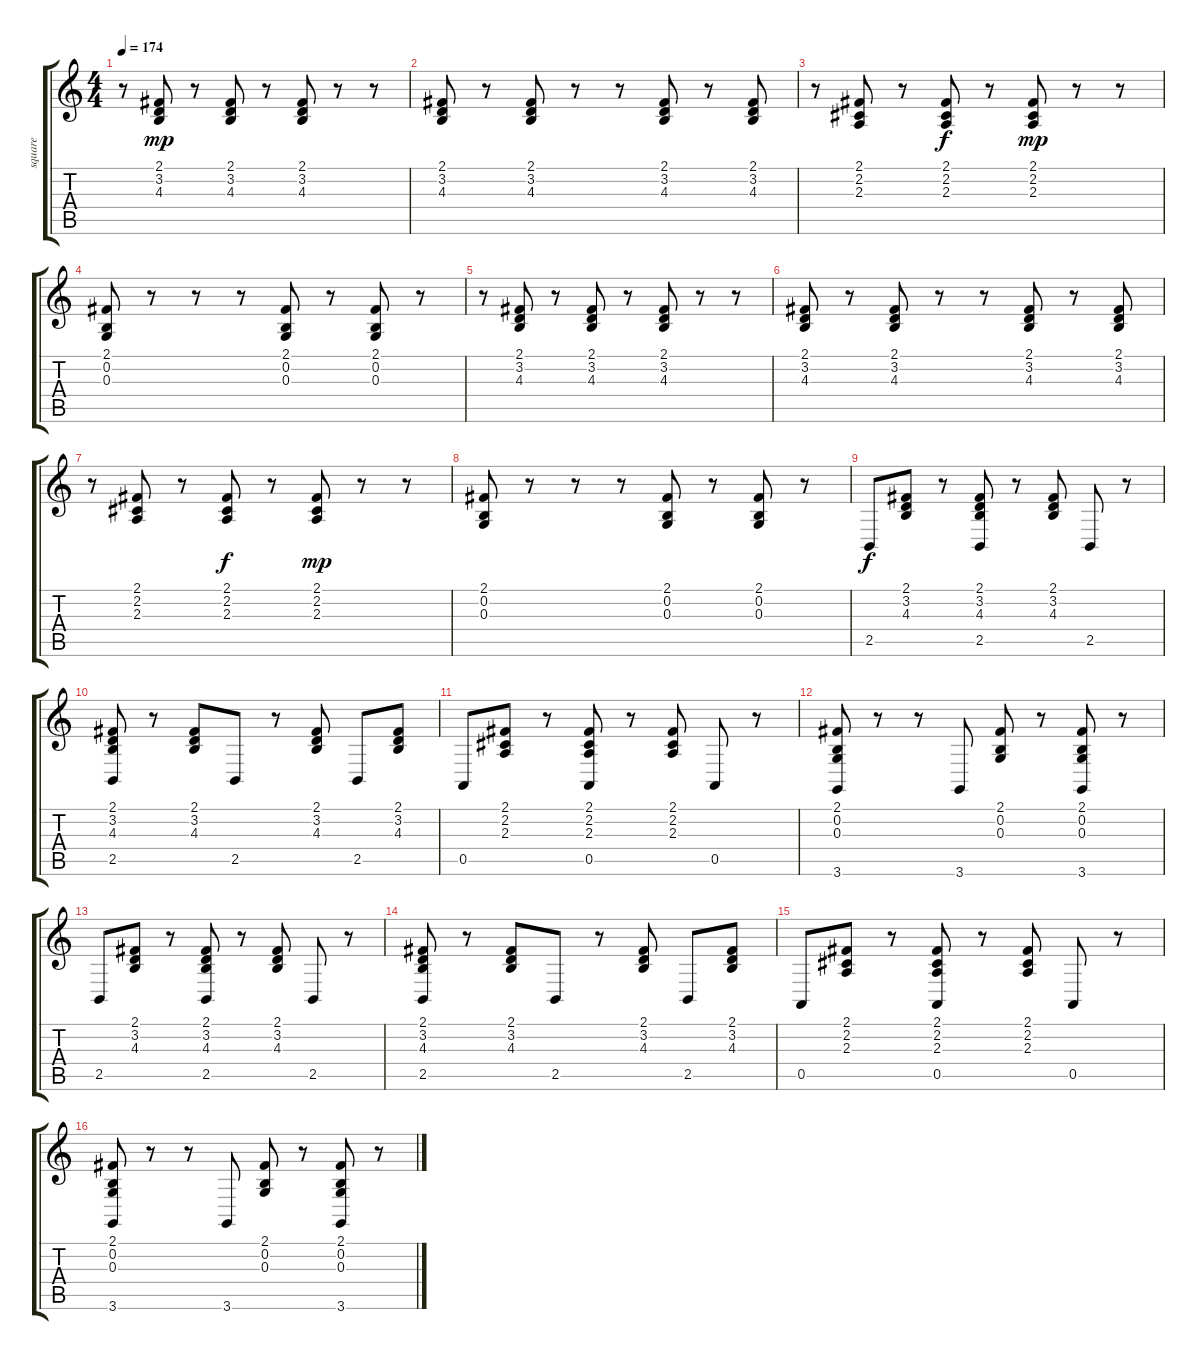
\track ("square" "square") {instrument lead1square}
\staff {score tabs}
\tuning (E4 B3 G3 D3 A2 E2) {hide}
\ts (4 4)
\tempo 174
\clef g2
\ks c
r.8{dy mp} (2.1 3.2 4.3).8 r.8 (2.1 3.2 4.3).8 r.8 (2.1 3.2 4.3).8 r.8 r.8 |
(2.1 3.2 4.3).8 r.8 (2.1 3.2 4.3).8 r.8 r.8 (2.1 3.2 4.3).8 r.8 (2.1 3.2 4.3).8 |
r.8 (2.1 2.2 2.3).8 r.8 (2.1 2.2 2.3).8{dy f} r.8 (2.1 2.2 2.3).8{dy mp} r.8 r.8 |
(2.1 0.2 0.3).8 r.8 r.8 r.8 (2.1 0.2 0.3).8 r.8 (2.1 0.2 0.3).8 r.8 |
r.8 (2.1 3.2 4.3).8 r.8 (2.1 3.2 4.3).8 r.8 (2.1 3.2 4.3).8 r.8 r.8 |
(2.1 3.2 4.3).8 r.8 (2.1 3.2 4.3).8 r.8 r.8 (2.1 3.2 4.3).8 r.8 (2.1 3.2 4.3).8 |
r.8 (2.1 2.2 2.3).8 r.8 (2.1 2.2 2.3).8{dy f} r.8 (2.1 2.2 2.3).8{dy mp} r.8 r.8 |
(2.1 0.2 0.3).8 r.8 r.8 r.8 (2.1 0.2 0.3).8 r.8 (2.1 0.2 0.3).8 r.8 |
2.5.8{dy f} (2.1 3.2 4.3).8 r.8 (2.1 3.2 4.3 2.5).8 r.8 (2.1 3.2 4.3).8 2.5.8 r.8 |
(2.1 3.2 4.3 2.5).8 r.8 (2.1 3.2 4.3).8 2.5.8 r.8 (2.1 3.2 4.3).8 2.5.8 (2.1 3.2 4.3).8 |
0.5.8 (2.1 2.2 2.3).8 r.8 (2.1 2.2 2.3 0.5).8 r.8 (2.1 2.2 2.3).8 0.5.8 r.8 |
(2.1 0.2 0.3 3.6).8 r.8 r.8 3.6.8 (2.1 0.2 0.3).8 r.8 (2.1 0.2 0.3 3.6).8 r.8 |
2.5.8 (2.1 3.2 4.3).8 r.8 (2.1 3.2 4.3 2.5).8 r.8 (2.1 3.2 4.3).8 2.5.8 r.8 |
(2.1 3.2 4.3 2.5).8 r.8 (2.1 3.2 4.3).8 2.5.8 r.8 (2.1 3.2 4.3).8 2.5.8 (2.1 3.2 4.3).8 |
0.5.8 (2.1 2.2 2.3).8 r.8 (2.1 2.2 2.3 0.5).8 r.8 (2.1 2.2 2.3).8 0.5.8 r.8 |
(2.1 0.2 0.3 3.6).8 r.8 r.8 3.6.8 (2.1 0.2 0.3).8 r.8 (2.1 0.2 0.3 3.6).8 r.8
